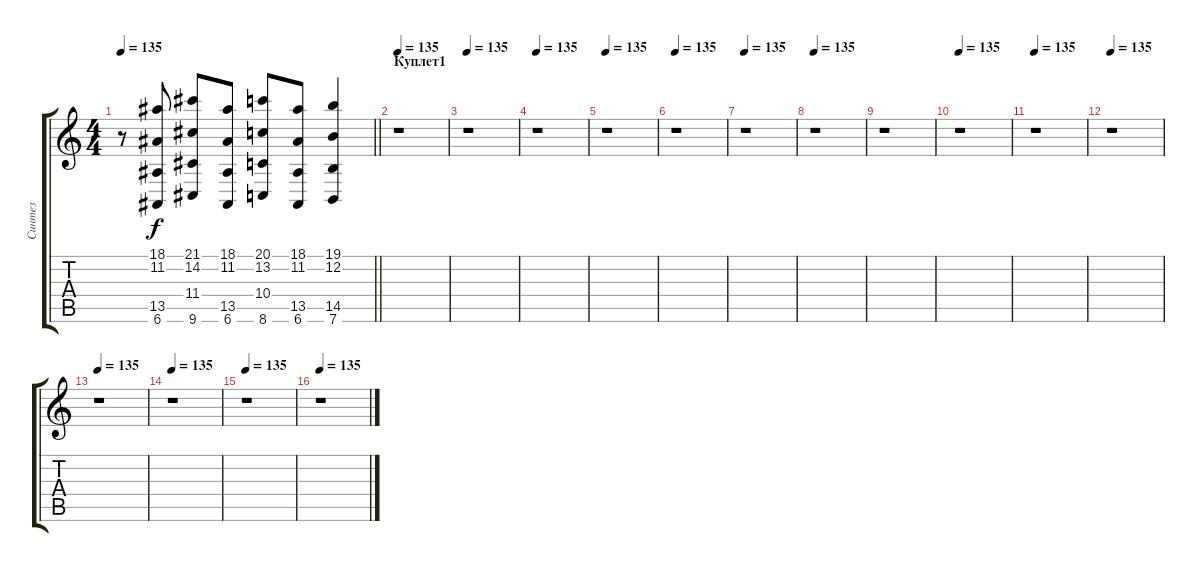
\track ("Синтез" "Синтез") {instrument stringensemble1}
\staff {score tabs}
\tuning (E4 B3 G3 D3 A2 E2) {hide}
\ts (4 4)
\tempo 135
\clef g2
\barLineRight lightlight
\ks c
r.8{dy f} (18.1 11.2 13.5 6.6).8 (21.1 14.2 11.4 9.6).8 (18.1 11.2 13.5 6.6).8 (20.1 13.2 10.4 8.6).8 (18.1 11.2 13.5 6.6).8 (19.1 12.2 14.5 7.6).4 |
\section ("" "Куплет1")
\tempo 135
r.1 |
\tempo 135
r.1 |
\tempo 135
r.1 |
\tempo 135
r.1 |
\tempo 135
r.1 |
\tempo 135
r.1 |
\tempo 135
r.1 |
r.1 |
\tempo 135
r.1 |
\tempo 135
r.1 |
\tempo 135
r.1 |
\tempo 135
r.1 |
\tempo 135
r.1 |
\tempo 135
r.1 |
\tempo 135
r.1
